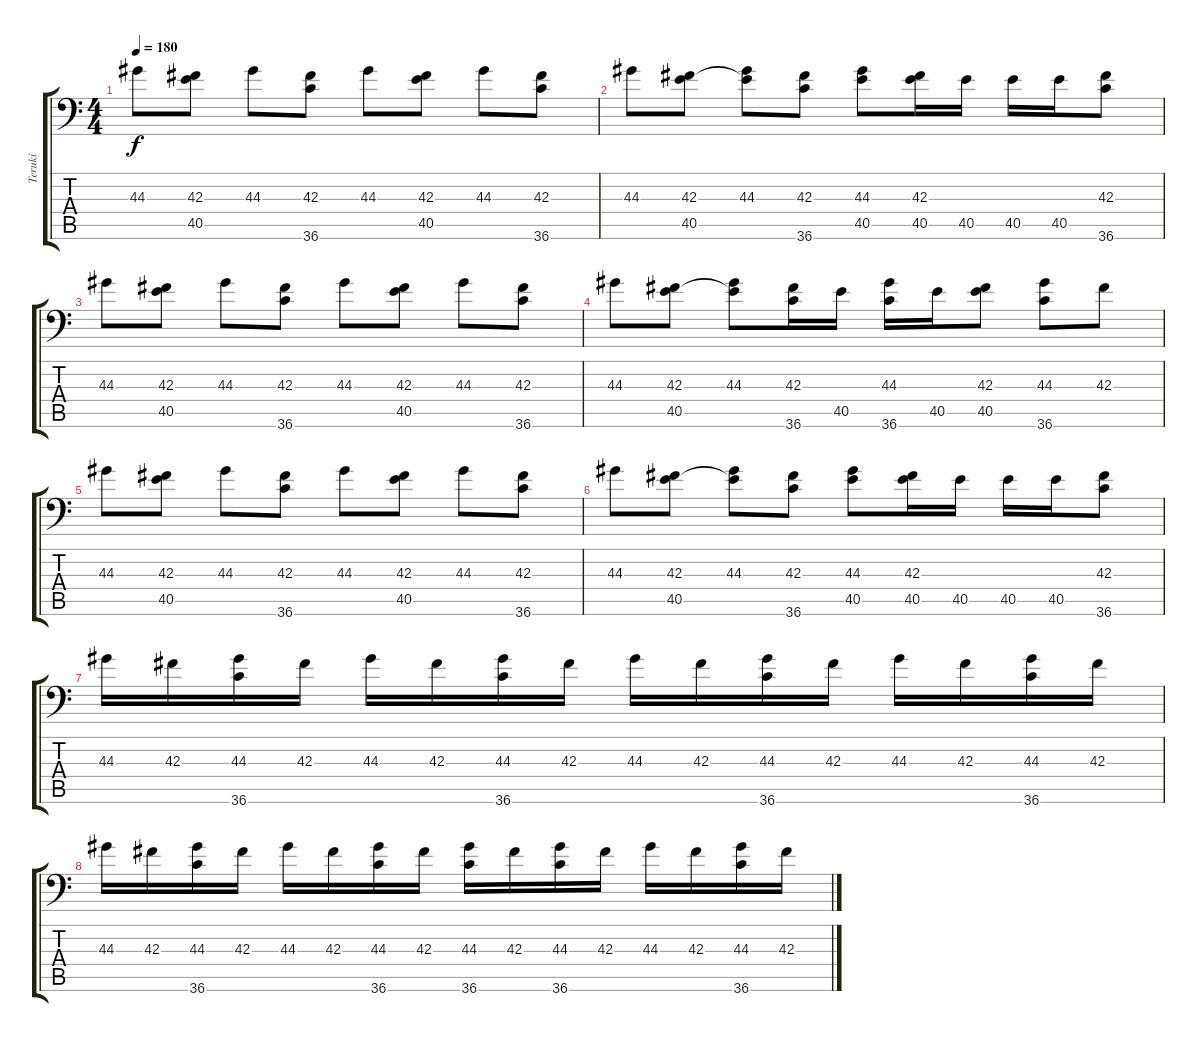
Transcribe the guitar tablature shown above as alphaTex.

\track ("Teruki" "Teruki") {instrument acousticgrandpiano}
\staff {score tabs}
\tuning (C-1 C-1 C-1 C-1 C-1 C-1) {hide}
\ts (4 4)
\tempo 180
\clef f4
\ks c
44.3.8{dy f} (42.3 40.5).8 44.3.8 (42.3 36.6).8 44.3.8 (42.3 40.5).8 44.3.8 (42.3 36.6).8 |
44.3.8 (42.3 40.5).8 (44.3 40.5{t}).8 (42.3 36.6).8 (44.3 40.5).8 (42.3 40.5).16 40.5.16 40.5.16 40.5.16 (42.3 36.6).8 |
44.3.8 (42.3 40.5).8 44.3.8 (42.3 36.6).8 44.3.8 (42.3 40.5).8 44.3.8 (42.3 36.6).8 |
44.3.8 (42.3 40.5).8 (44.3 40.5{t}).8 (42.3 36.6).16 40.5.16 (44.3 36.6).16 40.5.16 (42.3 40.5).8 (44.3 36.6).8 42.3.8 |
44.3.8 (42.3 40.5).8 44.3.8 (42.3 36.6).8 44.3.8 (42.3 40.5).8 44.3.8 (42.3 36.6).8 |
44.3.8 (42.3 40.5).8 (44.3 40.5{t}).8 (42.3 36.6).8 (44.3 40.5).8 (42.3 40.5).16 40.5.16 40.5.16 40.5.16 (42.3 36.6).8 |
44.3.16 42.3.16 (44.3 36.6).16 42.3.16 44.3.16 42.3.16 (44.3 36.6).16 42.3.16 44.3.16 42.3.16 (44.3 36.6).16 42.3.16 44.3.16 42.3.16 (44.3 36.6).16 42.3.16 |
44.3.16 42.3.16 (44.3 36.6).16 42.3.16 44.3.16 42.3.16 (44.3 36.6).16 42.3.16 (44.3 36.6).16 42.3.16 (44.3 36.6).16 42.3.16 44.3.16 42.3.16 (44.3 36.6).16 42.3.16
